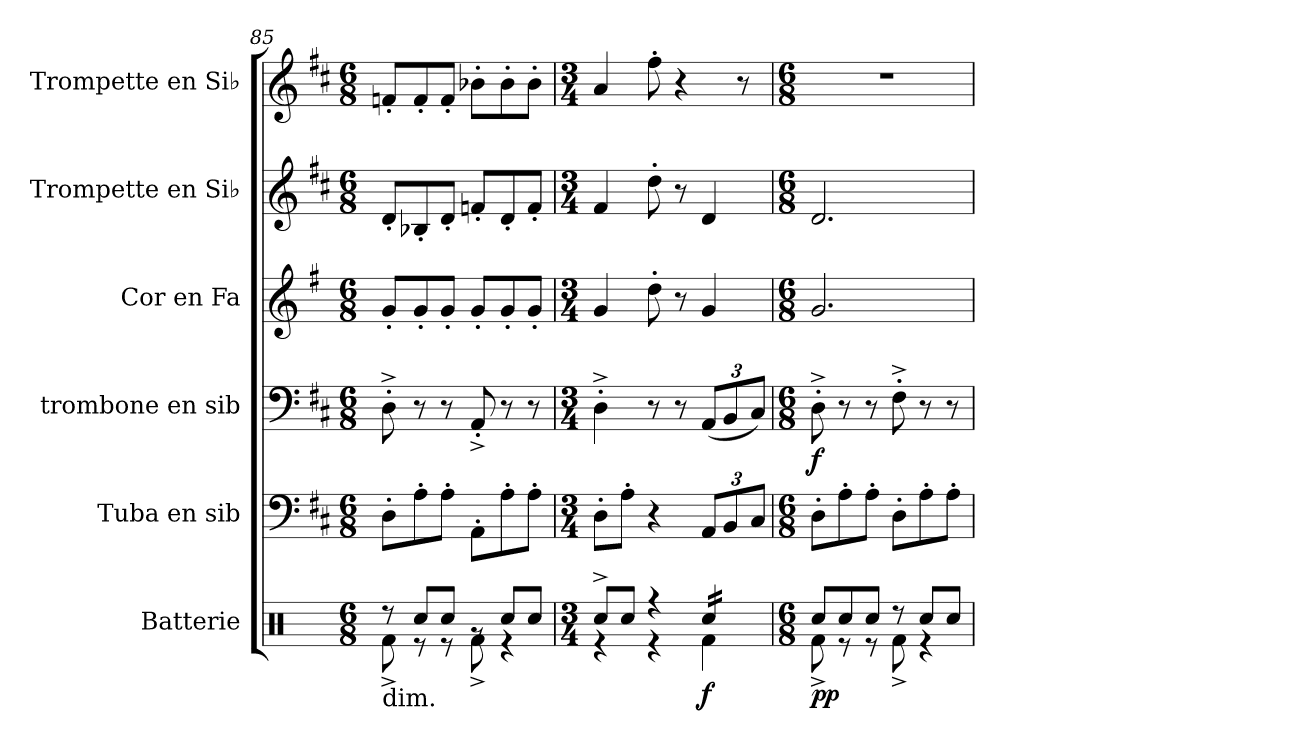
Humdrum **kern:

**kern	**dynam	**kern	**kern	**dynam	**kern	**kern	**kern
*part6	*part6	*part5	*part4	*part4	*part3	*part2	*part1
*staff6	*staff6	*staff5	*staff4	*staff4	*staff3	*staff2	*staff1
*I"Batterie	*	*I"Tuba en sib	*I"trombone en sib	*	*I"Cor en Fa	*I"Trompette en Si♭	*I"Trompette en Si♭
*I'Batt.	*	*I'Tub. sib	*I'Trb. sib	*	*I'Cor Fa	*I'Tromp. Si♭	*I'Tromp. Si♭
*clefX	*	*clefF4	*clefF4	*	*clefG2	*clefG2	*clefG2
*	*	*ITrd1c2	*ITrd1c2	*	*ITrd4c7	*ITrd1c2	*ITrd1c2
*k[]	*	*k[]	*k[]	*	*k[]	*k[]	*k[]
*M6/8	*	*M6/8	*M6/8	*	*M6/8	*M6/8	*M6/8
=85	=85	=85	=85	=85	=85	=85	=85
*^	*	*	*	*	*	*	*
!LO:TX:b:t=dim.	!	!	!	!	!	!	!	!
8r	8Rf^\	.	8C'\L	8C'^\	.	8c'/L	8c'/L	8e-X'/L
8Rcc/L	8r	.	8G'\	8r	.	8c'/	8A-X'/	8e-'/
8Rcc/J	8r	.	8G'\J	8r	.	8c'/J	8c'/J	8e-'/J
8rg	8Rf^\	.	8GG'\L	8GG'^/	.	8c'/L	8e-X'/L	8a-X'\L
8Rcc/L	4r	.	8G'\	8r	.	8c'/	8c'/	8a-'\
8Rcc/J	.	.	8G'\J	8r	.	8c'/J	8e-'/J	8a-'\J
=86	=86	=86	=86	=86	=86	=86	=86	=86
*M3/4	*	*	*M3/4	*M3/4	*	*M3/4	*M3/4	*M3/4
8Rcc^/L	4r	.	8C'\L	4C'^\	.	4c/	4e/	4g/
8Rcc/J	.	.	8G'\J	.	.	.	.	.
4r	4r	.	4r	8r	.	8g'\	8cc'\	8ee'\
.	.	.	.	8r	.	8r	8r	4r
*	*	*	*Xbrackettup	*Xbrackettup	*	*	*	*
!	!	!LO:DY:b	!	!	!	!	!	!
*tremolo	*	*	*	*	*	*	*	*
(16Rcc/LL	4Rf\	f	12GG/L	(12GG/L	.	4c/	4c/	.
(16Rcc/	.	.	.	.	.	.	.	.
.	.	.	12AA/	12AA/	.	.	.	.
(16Rcc/	.	.	.	.	.	.	.	8r
.	.	.	12BB/J	12BB/J)	.	.	.	.
(16Rcc/JJ	.	.	.	.	.	.	.	.
*Xtremolo	*	*	*	*	*	*	*	*
=87	=87	=87	=87	=87	=87	=87	=87	=87
*M6/8	*	*	*M6/8	*M6/8	*	*M6/8	*M6/8	*M6/8
!	!	!LO:DY:b	!	!	!	!	!	!
!	!	!LO:DY:n=1:b	!	!	!LO:DY:b	!	!	!
8Rcc/L)	8Rf^\	p p	8C'\L	8C'^\	f	2.c/	2.c/	2.r
8Rcc/	8r	.	8G'\	8r	.	.	.	.
8Rcc/J	8r	.	8G'\J	8r	.	.	.	.
8r	8Rf^\	.	8C'\L	8E'^\	.	.	.	.
8Rcc/L	4r	.	8G'\	8r	.	.	.	.
8Rcc/J	.	.	8G'\J	8r	.	.	.	.
*v	*v	*	*	*	*	*	*	*
=	=	=	=	=	=	=	=
*-	*-	*-	*-	*-	*-	*-	*-
